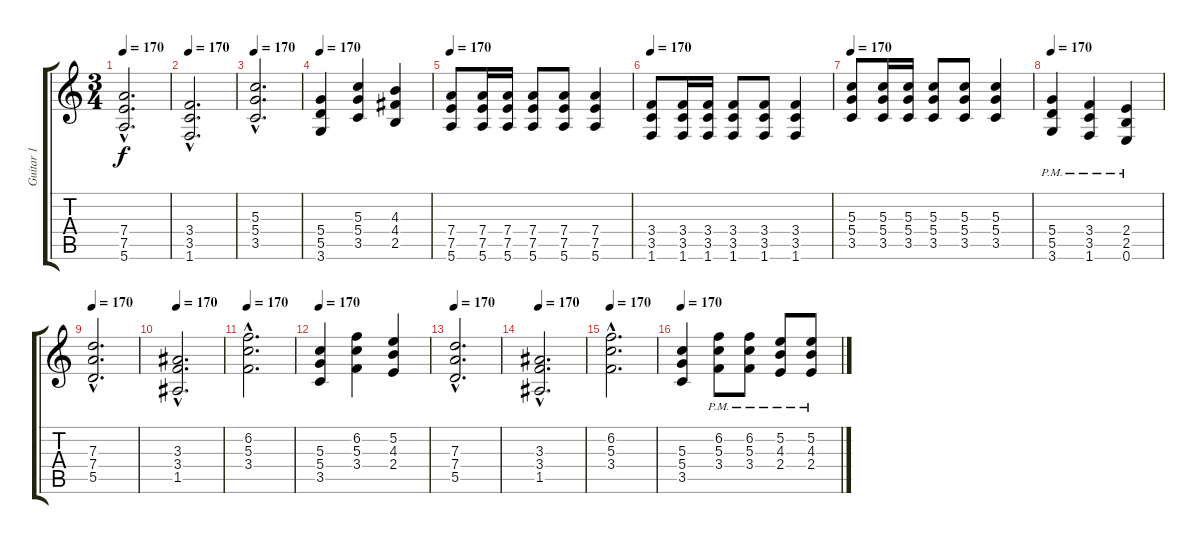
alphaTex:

\track ("Guitar 1" "Guitar 1") {instrument acousticguitarnylon}
\staff {score tabs}
\tuning (E4 B3 G3 D3 A2 E2) {hide}
\ts (3 4)
\tempo 170
\clef g2
\ks c
(7.4{hac} 7.5{hac} 5.6{hac}).2{d dy f instrument overdrivenguitar} |
\tempo 170
(3.4{hac} 3.5{hac} 1.6{hac}).2{d instrument overdrivenguitar} |
\tempo 170
(5.3{hac} 5.4{hac} 3.5{hac}).2{d instrument overdrivenguitar} |
\tempo 170
(5.4 5.5 3.6).4{instrument overdrivenguitar} (5.3 5.4 3.5).4 (4.3 4.4 2.5).4 |
\tempo 170
(7.4 7.5 5.6).8{instrument overdrivenguitar} (7.4 7.5 5.6).16 (7.4 7.5 5.6).16 (7.4 7.5 5.6).8 (7.4 7.5 5.6).8 (7.4 7.5 5.6).4 |
\tempo 170
(3.4 3.5 1.6).8{instrument overdrivenguitar} (3.4 3.5 1.6).16 (3.4 3.5 1.6).16 (3.4 3.5 1.6).8 (3.4 3.5 1.6).8 (3.4 3.5 1.6).4 |
\tempo 170
(5.3 5.4 3.5).8{instrument overdrivenguitar} (5.3 5.4 3.5).16 (5.3 5.4 3.5).16 (5.3 5.4 3.5).8 (5.3 5.4 3.5).8 (5.3 5.4 3.5).4 |
\tempo 170
(5.4{pm} 5.5{pm} 3.6{pm}).4{instrument overdrivenguitar} (3.4{pm} 3.5{pm} 1.6{pm}).4 (2.4{pm} 2.5{pm} 0.6{pm}).4 |
\tempo 170
(7.3{hac} 7.4{hac} 5.5{hac}).2{d instrument overdrivenguitar} |
\tempo 170
(3.3{hac} 3.4{hac} 1.5{hac}).2{d instrument overdrivenguitar} |
\tempo 170
(6.2{hac} 5.3{hac} 3.4{hac}).2{d instrument overdrivenguitar} |
\tempo 170
(5.3 5.4 3.5).4{instrument overdrivenguitar} (6.2 5.3 3.4).4 (5.2 4.3 2.4).4 |
\tempo 170
(7.3{hac} 7.4{hac} 5.5{hac}).2{d instrument overdrivenguitar} |
\tempo 170
(3.3{hac} 3.4{hac} 1.5{hac}).2{d instrument overdrivenguitar} |
\tempo 170
(6.2{hac} 5.3{hac} 3.4{hac}).2{d instrument overdrivenguitar} |
\tempo 170
(5.3 5.4 3.5).4{instrument overdrivenguitar} (6.2{pm} 5.3{pm} 3.4{pm}).8 (6.2{pm} 5.3{pm} 3.4{pm}).8 (5.2{pm} 4.3{pm} 2.4{pm}).8 (5.2{pm} 4.3{pm} 2.4{pm}).8
